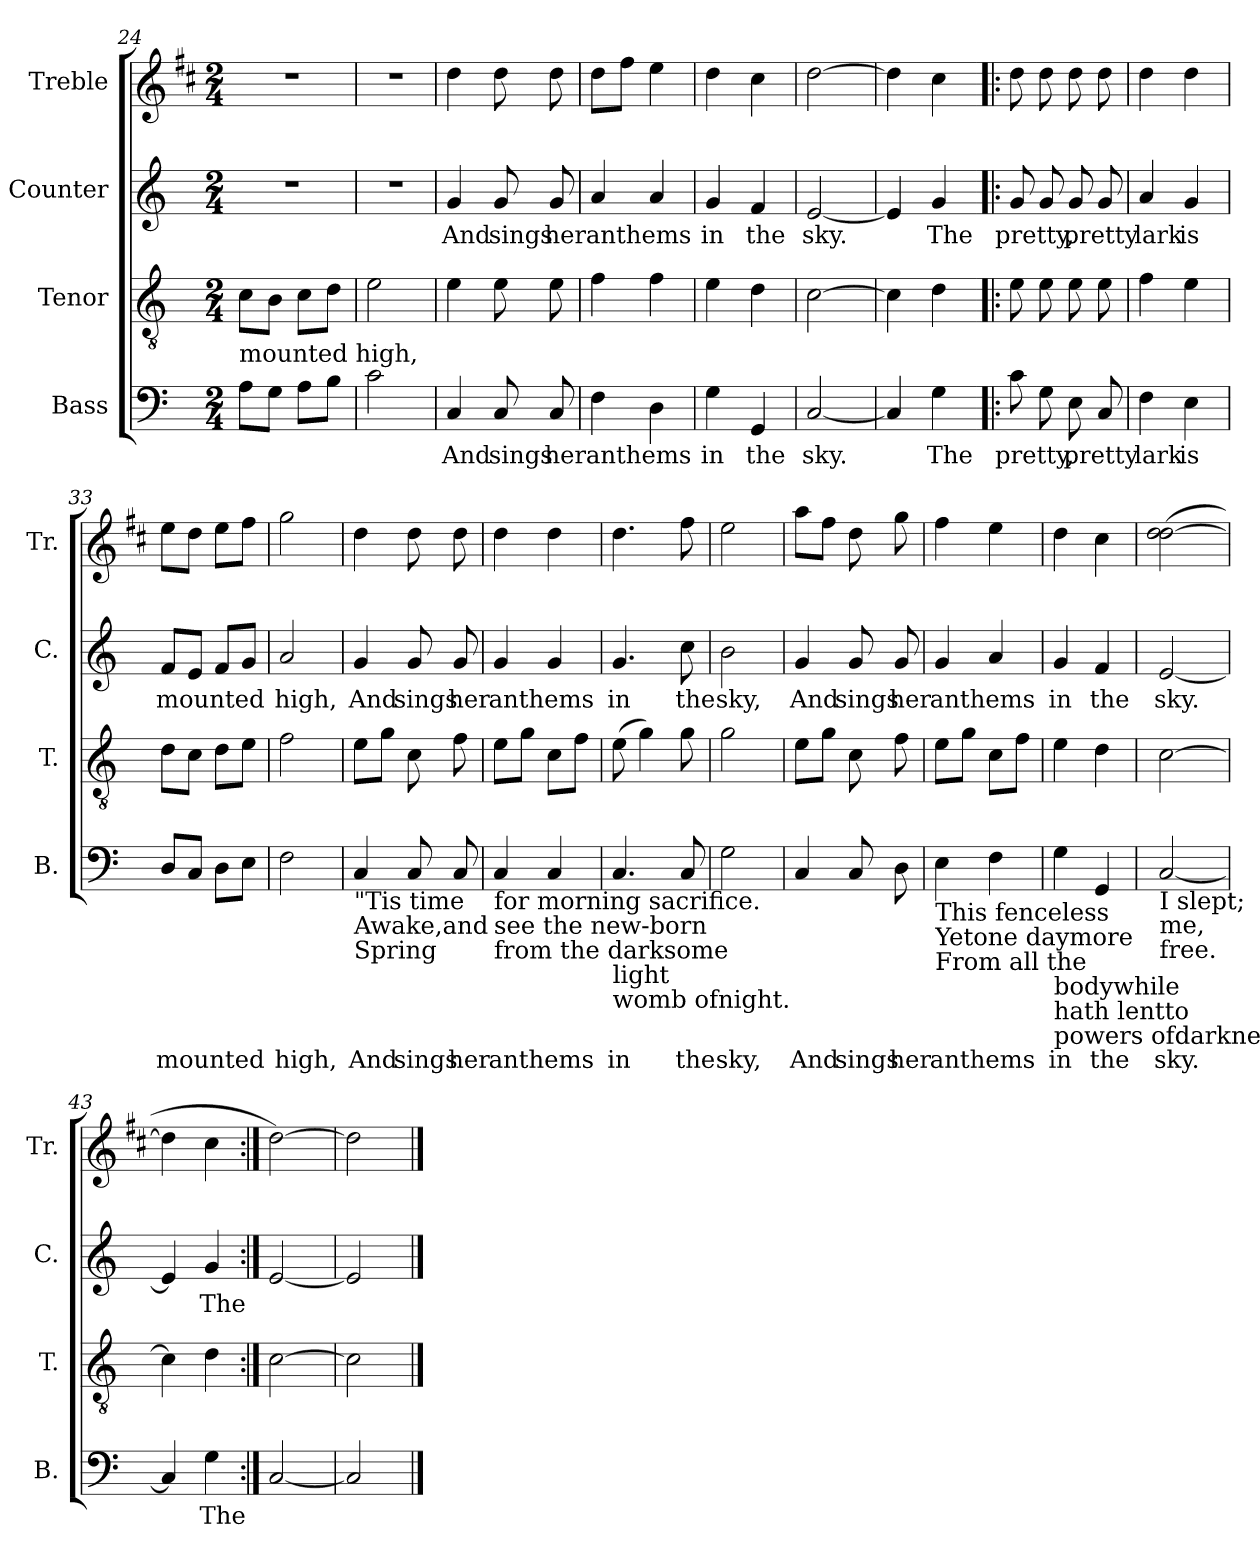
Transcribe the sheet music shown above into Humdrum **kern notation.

**kern	**text	**kern	**kern	**text	**kern
*part4	*part4	*part3	*part2	*part2	*part1
*staff4	*staff4	*staff3	*staff2	*staff2	*staff1
*I"Bass	*	*I"Tenor	*I"Counter	*	*I"Treble
*I'B.	*	*I'T.	*I'C.	*	*I'Tr.
*clefF4	*	*clefGv2	*clefG2	*	*clefG2
*	*	*	*	*	*ITrd1c2
*k[]	*	*k[]	*k[]	*	*k[]
*C:	*	*C:	*C:	*	*C:
*M2/4	*	*M2/4	*M2/4	*	*M2/4
=24	=24	=24	=24	=24	=24
!LO:TX:a:t=mounted high,	!	!	!	!	!
!	!LO:LY:a:cj	!	!	!	!
8A\L	.	8c\L	2r	.	2r
!	!LO:LY:a:cj	!	!	!	!
8G\J	.	8B\J	.	.	.
!	!LO:LY:a:cj	!	!	!	!
8A\L	.	8c\L	.	.	.
!	!LO:LY:a:cj	!	!	!	!
8B\J	.	8d\J	.	.	.
=25	=25	=25	=25	=25	=25
!	!LO:LY:a:cj	!	!	!	!
2c\	.	2e\	2r	.	2r
=26	=26	=26	=26	=26	=26
!	!LO:LY:a:cj	!	!	!LO:LY:b:cj	!
4C/	And	4e\	4g/	And	4cc\
!	!LO:LY:a:cj	!	!	!LO:LY:b:cj	!
8C/	sings	8e\	8g/	sings	8cc\
!	!LO:LY:a:cj	!	!	!LO:LY:b:cj	!
8C/	her	8e\	8g/	her	8cc\
=27	=27	=27	=27	=27	=27
!	!LO:LY:a:cj	!	!	!LO:LY:b:cj	!
4F\	anthems	4f\	4a/	anthems	8cc\L
.	.	.	.	.	8ee\J
!	!LO:LY:a:cj	!	!	!LO:LY:b:cj	!
4D\	.	4f\	4a/	.	4dd\
=28	=28	=28	=28	=28	=28
!	!LO:LY:a:cj	!	!	!LO:LY:b:cj	!
4G\	in	4e\	4g/	in	4cc\
!	!LO:LY:a:cj	!	!	!LO:LY:b:cj	!
4GG/	the	4d\	4f/	the	4b\
=29	=29	=29	=29	=29	=29
!	!LO:LY:a:cj	!	!	!LO:LY:b:cj	!
[<2C/	sky.	[>2c\	[<2e/	sky.	[>2cc\
=30	=30	=30	=30	=30	=30
!	!LO:LY:a:cj	!	!	!LO:LY:b:cj	!
4C/]	.	4c\]	4e/]	.	4cc\]
!	!LO:LY:a:cj	!	!	!LO:LY:b:cj	!
4G\	The	4d\	4g/	The	4b\
=31!|:	=31!|:	=31!|:	=31!|:	=31!|:	=31!|:
!	!LO:LY:a:cj	!	!	!LO:LY:b:cj	!
8c\	pretty,	8e\	8g/	pretty,	8cc\
!	!LO:LY:a:cj	!	!	!LO:LY:b:cj	!
8G\	.	8e\	8g/	.	8cc\
!	!LO:LY:a:cj	!	!	!LO:LY:b:cj	!
8E\	pretty	8e\	8g/	pretty	8cc\
!	!LO:LY:a:cj	!	!	!LO:LY:b:cj	!
8C/	.	8e\	8g/	.	8cc\
!!LO:PB:g=z
=32	=32	=32	=32	=32	=32
!	!LO:LY:a:cj	!	!	!LO:LY:b:cj	!
4F\	lark	4f\	4a/	lark	4cc\
!	!LO:LY:a:cj	!	!	!LO:LY:b:cj	!
4E\	is	4e\	4g/	is	4cc\
=33	=33	=33	=33	=33	=33
!	!LO:LY:a:cj	!	!	!LO:LY:b:cj	!
8D/L	mounted	8d\L	8f/L	mounted	8dd\L
!	!LO:LY:a:cj	!	!	!LO:LY:b:cj	!
8C/J	.	8c\J	8e/J	.	8cc\J
!	!LO:LY:a:cj	!	!	!LO:LY:b:cj	!
8D\L	.	8d\L	8f/L	.	8dd\L
!	!LO:LY:a:cj	!	!	!LO:LY:b:cj	!
8E\J	.	8e\J	8g/J	.	8ee\J
=34	=34	=34	=34	=34	=34
!	!LO:LY:a:cj	!	!	!LO:LY:b:cj	!
2F<\	high,	2f\	2a/	high,	2ff\
=35	=35	=35	=35	=35	=35
!LO:TX:b:t="Tis time	!	!	!	!	!
!LO:TX:b:t=Awake,and	!	!	!	!	!
!LO:TX:b:t=Spring	!	!	!	!	!
!	!LO:LY:a:cj	!	!	!LO:LY:b:cj	!
4C/	And	8e\L	4g/	And	4cc\
.	.	8g\J	.	.	.
!	!LO:LY:a:cj	!	!	!LO:LY:b:cj	!
8C/	sings	8c\	8g/	sings	8cc\
!	!LO:LY:a:cj	!	!	!LO:LY:b:cj	!
8C/	her	8f\	8g/	her	8cc\
=36	=36	=36	=36	=36	=36
!LO:TX:b:t=for morning sacrifice.	!	!	!	!	!
!LO:TX:b:t=see the new-born	!	!	!	!	!
!LO:TX:b:t=from the darksome	!	!	!	!	!
!	!LO:LY:a:cj	!	!	!LO:LY:b:cj	!
4C/	anthems	8e\L	4g/	anthems	4cc\
.	.	8g\J	.	.	.
!	!LO:LY:a:cj	!	!	!LO:LY:b:cj	!
4C/	.	8c\L	4g/	.	4cc\
.	.	8f\J	.	.	.
=37	=37	=37	=37	=37	=37
!LO:TX:b:t=light	!	!	!	!	!
!LO:TX:b:t=womb ofnight.	!	!	!	!	!
!	!LO:LY:a:cj	!	!	!LO:LY:b:cj	!
4.C/	in	(>8e\	4.g/	in	4.cc\
.	.	4g\)	.	.	.
!	!LO:LY:a:cj	!	!	!LO:LY:b:cj	!
8C/	the	8g\	8cc\	the	8ee\
=38	=38	=38	=38	=38	=38
!	!LO:LY:a:cj	!	!	!LO:LY:b:cj	!
2G\	sky,	2g\	2b\	sky,	2dd\
=39	=39	=39	=39	=39	=39
!	!LO:LY:a:cj	!	!	!LO:LY:b:cj	!
4C/	And	8e\L	4g/	And	8gg\L
.	.	8g\J	.	.	8ee\J
!	!LO:LY:a:cj	!	!	!LO:LY:b:cj	!
8C/	sings	8c\	8g/	sings	8cc\
!	!LO:LY:a:cj	!	!	!LO:LY:b:cj	!
8D\	her	8f\	8g/	her	8ff\
=40	=40	=40	=40	=40	=40
!LO:TX:b:t=This fenceless	!	!	!	!	!
!LO:TX:b:t=Yetone daymore	!	!	!	!	!
!LO:TX:b:t=From all the	!	!	!	!	!
!	!LO:LY:a:cj	!	!	!LO:LY:b:cj	!
4E\	anthems	8e\L	4g/	anthems	4ee\
.	.	8g\J	.	.	.
!	!LO:LY:a:cj	!	!	!LO:LY:b:cj	!
4F\	.	8c\L	4a/	.	4dd\
.	.	8f\J	.	.	.
=41	=41	=41	=41	=41	=41
!LO:TX:b:t=bodywhile	!	!	!	!	!
!LO:TX:b:t=hath lentto	!	!	!	!	!
!LO:TX:b:t=powers ofdarkness	!	!	!	!	!
!	!LO:LY:a:cj	!	!	!LO:LY:b:cj	!
4G\	in	4e\	4g/	in	4cc\
!	!LO:LY:a:cj	!	!	!LO:LY:b:cj	!
4GG/	the	4d\	4f/	the	4b\
=42	=42	=42	=42	=42	=42
!LO:TX:b:t=I slept;	!	!	!	!	!
!LO:TX:b:t=me,	!	!	!	!	!
!LO:TX:b:t=free.	!	!	!	!	!
!	!LO:LY:a:cj	!	!	!LO:LY:b:cj	!
[<2C/	sky.	[>2c\	[<2e/	sky.	(>2cc\ [>2cc\
=43	=43	=43	=43	=43	=43
!	!LO:LY:a:cj	!	!	!LO:LY:b:cj	!
4C/]	.	4c\]	4e/]	.	4cc\]
!	!LO:LY:a:cj	!	!	!LO:LY:b:cj	!
4G\	The	4d\	4g/	The	4b\
=44:|!	=44:|!	=44:|!	=44:|!	=44:|!	=44:|!
!	!LO:LY:a:cj	!	!	!LO:LY:b:cj	!
[<2C/	.	[>2c\	[<2e/	.	[>2cc\)
=45	=45	=45	=45	=45	=45
!	!LO:LY:a:cj	!	!	!LO:LY:b:cj	!
2C/]	.	2c\]	2e/]	.	2cc\]
==	==	==	==	==	==
*-	*-	*-	*-	*-	*-
